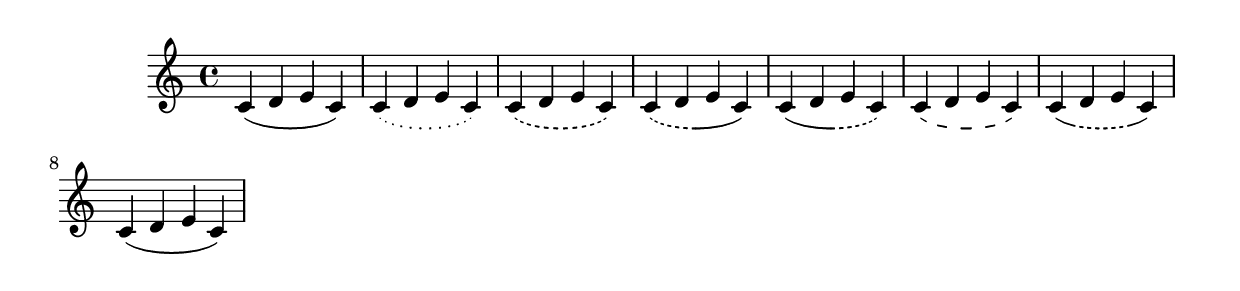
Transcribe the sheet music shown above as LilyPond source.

\version "2.14.0"
\header {texidoc = "@cindex Slur, dotted, dashed
The appearance of slurs may be changed from solid to dotted or dashed.
"
} 
\layout{ ragged-right=##t }


\relative c'{
  c( d e c) |
  \slurDotted
  c( d e c) |
  \slurDashed
  c( d e c) |
  \slurHalfDashed
  c( d e c) |
  \slurHalfSolid
  c( d e c) |
  \slurDashPattern #0.4 #2.0
  c( d e c) |
  \once \override Slur #'dash-definition = #'((0 0.25 1 1)
                                              (0.3 0.7 0.4 0.75)
                                              (0.75 1.0 1.0 1.0))
  c( d e c) |
  \slurSolid
  c( d e c) |
}






